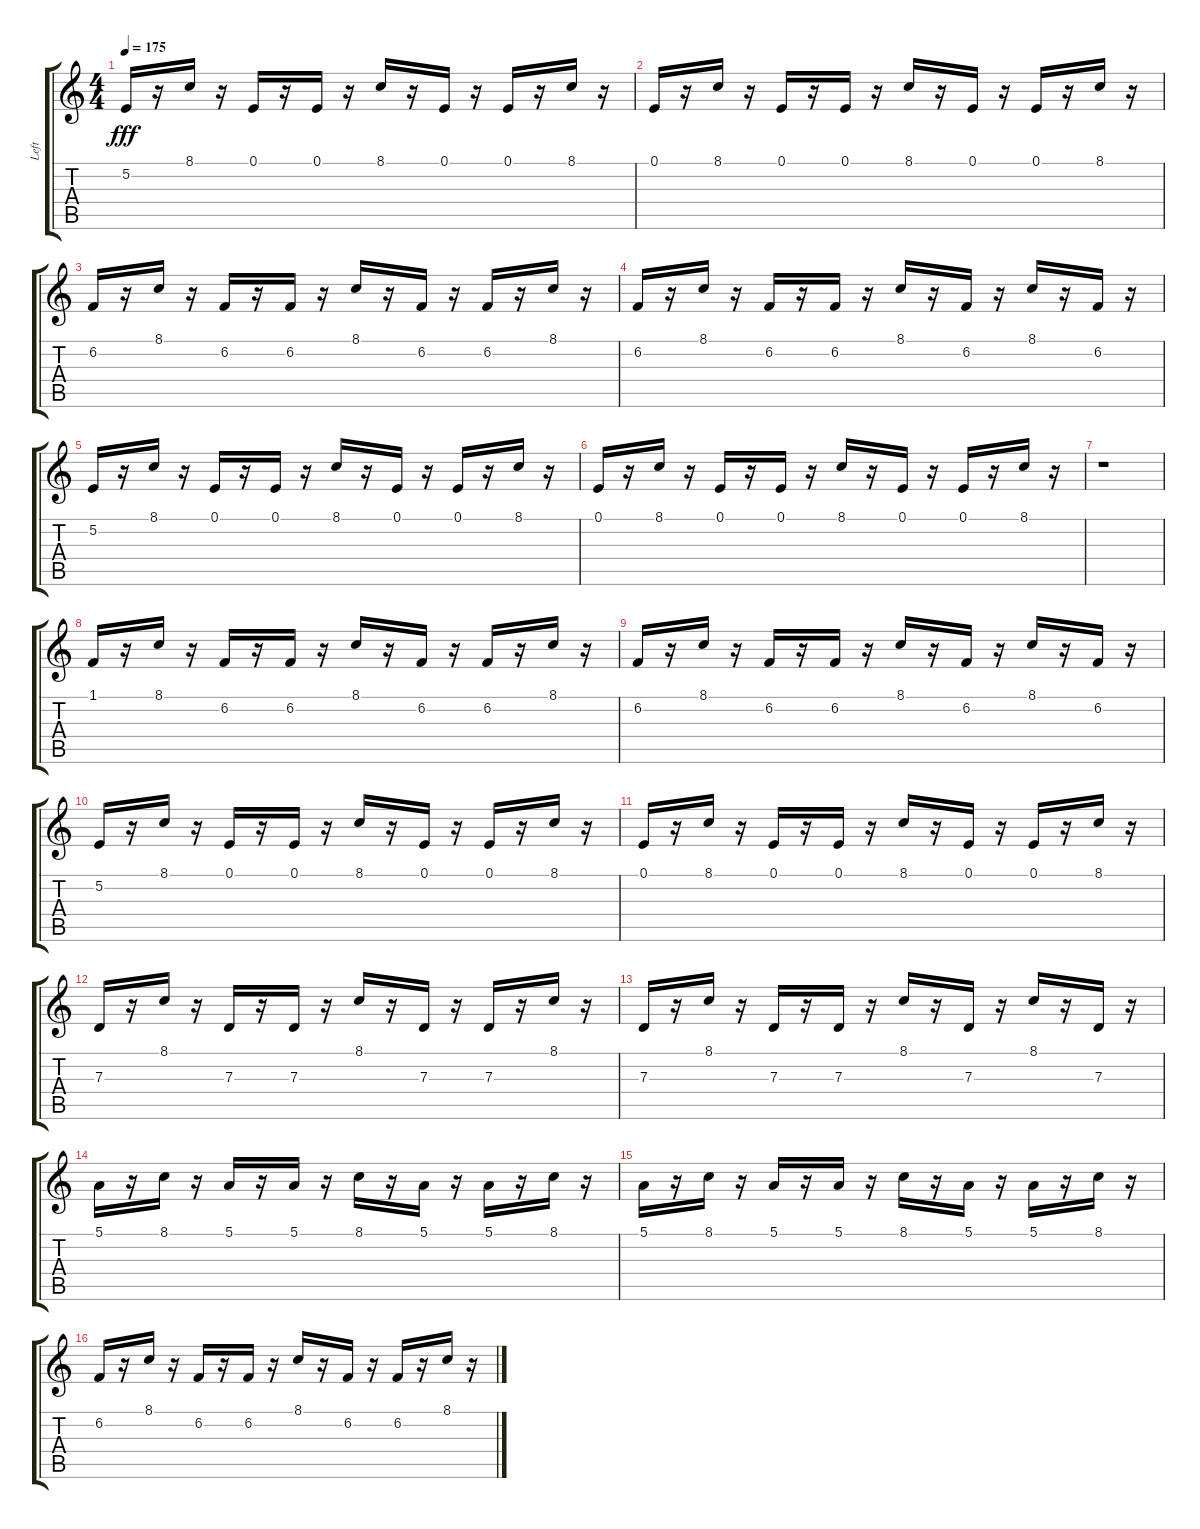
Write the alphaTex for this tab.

\track ("Left" "Left") {instrument lead1square}
\staff {score tabs}
\tuning (E4 B3 G3 D3 A2 E2) {hide}
\ts (4 4)
\tempo 175
\clef g2
\ks c
5.2.16{dy fff balance 16} r.16 8.1.16{balance 0} r.16 0.1.16{balance 16} r.16 0.1.16{balance 0} r.16 8.1.16{balance 16} r.16 0.1.16{balance 0} r.16 0.1.16{balance 16} r.16 8.1.16{balance 0} r.16 |
0.1.16{balance 16} r.16 8.1.16{balance 0} r.16 0.1.16{balance 16} r.16 0.1.16{balance 0} r.16 8.1.16{balance 16} r.16 0.1.16{balance 0} r.16 0.1.16 r.16 8.1.16{balance 16} r.16 |
6.2.16{balance 0} r.16 8.1.16{balance 16} r.16 6.2.16{balance 0} r.16 6.2.16{balance 16} r.16 8.1.16{balance 0} r.16 6.2.16{balance 16} r.16 6.2.16{balance 0} r.16 8.1.16{balance 16} r.16 |
6.2.16{balance 0} r.16 8.1.16{balance 16} r.16 6.2.16{balance 0} r.16 6.2.16{balance 16} r.16 8.1.16{balance 0} r.16 6.2.16{balance 16} r.16 8.1.16{balance 0} r.16 6.2.16{balance 16} r.16 |
5.2.16{balance 0} r.16 8.1.16{balance 16} r.16 0.1.16{balance 0} r.16 0.1.16{balance 16} r.16 8.1.16{balance 0} r.16 0.1.16{balance 16} r.16 0.1.16{balance 0} r.16 8.1.16{balance 16} r.16 |
0.1.16{balance 0} r.16 8.1.16{balance 16} r.16 0.1.16{balance 0} r.16 0.1.16{balance 16} r.16 8.1.16{balance 0} r.16 0.1.16{balance 16} r.16 0.1.16 r.16 8.1.16{balance 0} r.16 |
r.1 |
1.1.16{balance 16} r.16 8.1.16{balance 0} r.16 6.2.16{balance 16} r.16 6.2.16{balance 0} r.16 8.1.16{balance 16} r.16 6.2.16{balance 0} r.16 6.2.16{balance 16} r.16 8.1.16{balance 0} r.16 |
6.2.16{balance 16} r.16 8.1.16{balance 0} r.16 6.2.16{balance 16} r.16 6.2.16{balance 0} r.16 8.1.16{balance 16} r.16 6.2.16{balance 0} r.16 8.1.16{balance 16} r.16 6.2.16{balance 0} r.16 |
5.2.16{balance 16} r.16 8.1.16{balance 0} r.16 0.1.16{balance 16} r.16 0.1.16{balance 0} r.16 8.1.16{balance 16} r.16 0.1.16{balance 0} r.16 0.1.16{balance 16} r.16 8.1.16{balance 0} r.16 |
0.1.16{balance 16} r.16 8.1.16{balance 0} r.16 0.1.16{balance 16} r.16 0.1.16{balance 0} r.16 8.1.16{balance 16} r.16 0.1.16{balance 0} r.16 0.1.16 r.16 8.1.16{balance 16} r.16 |
7.3.16{balance 0} r.16 8.1.16{balance 16} r.16 7.3.16{balance 0} r.16 7.3.16{balance 16} r.16 8.1.16{balance 0} r.16 7.3.16{balance 16} r.16 7.3.16{balance 0} r.16 8.1.16{balance 16} r.16 |
7.3.16{balance 0} r.16 8.1.16{balance 16} r.16 7.3.16{balance 0} r.16 7.3.16{balance 16} r.16 8.1.16{balance 0} r.16 7.3.16{balance 16} r.16 8.1.16{balance 0} r.16 7.3.16{balance 16} r.16 |
5.1.16{balance 0} r.16 8.1.16{balance 16} r.16 5.1.16{balance 0} r.16 5.1.16{balance 16} r.16 8.1.16{balance 0} r.16 5.1.16{balance 16} r.16 5.1.16{balance 0} r.16 8.1.16{balance 16} r.16 |
5.1.16{balance 0} r.16 8.1.16{balance 16} r.16 5.1.16{balance 0} r.16 5.1.16{balance 16} r.16 8.1.16{balance 0} r.16 5.1.16{balance 16} r.16 5.1.16 r.16 8.1.16{balance 0} r.16 |
6.2.16{balance 16} r.16 8.1.16{balance 0} r.16 6.2.16{balance 16} r.16 6.2.16{balance 0} r.16 8.1.16{balance 16} r.16 6.2.16{balance 0} r.16 6.2.16{balance 16} r.16 8.1.16{balance 0} r.16
